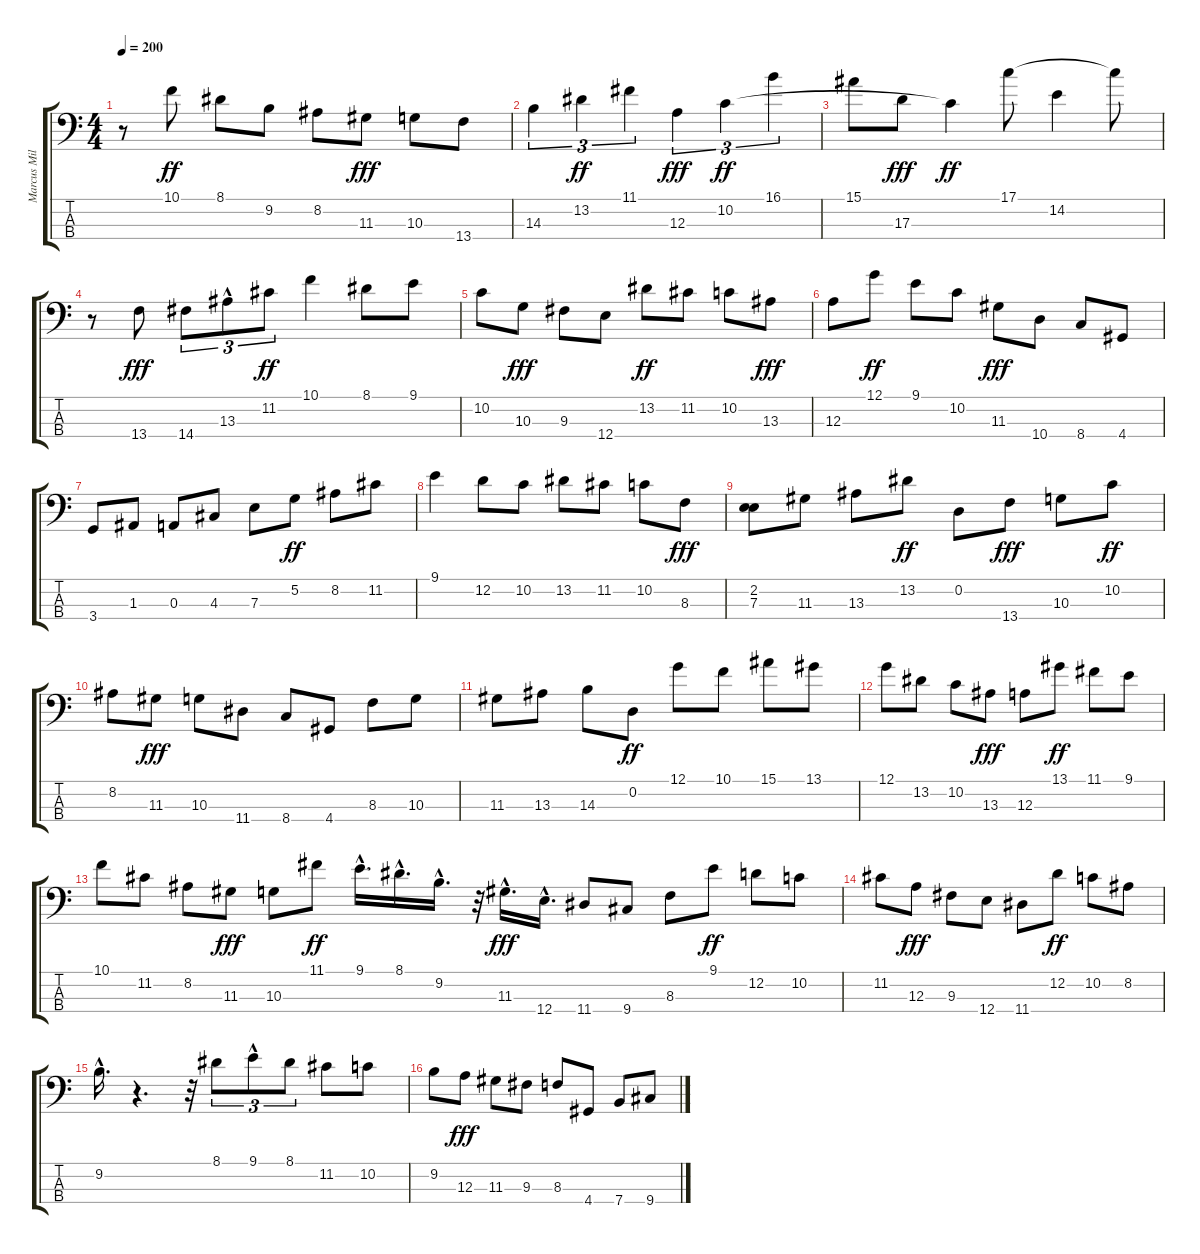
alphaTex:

\track ("Marcus Miller" "Marcus Mil") {instrument slapbass1}
\staff {score tabs}
\tuning (G2 D2 A1 E1) {hide}
\ts (4 4)
\tempo 200
\clef f4
\ks c
r.8{dy fff} 10.1.8{dy ff} 8.1.8 9.2.8 8.2.8 11.3.8{dy fff} 10.3.8 13.4.8 |
14.3.4{tu (3 2)} 13.2.4{tu (3 2) dy ff} 11.1.4{tu (3 2)} 12.3.4{tu (3 2) dy fff} 10.2.4{tu (3 2) dy ff} 16.1.4{tu (3 2)} |
15.1.8 17.3.8{dy fff} 10.2{t}.4{dy ff} 17.1.8 14.2.4 17.1{t}.8 |
r.8 13.4.8{dy fff} 14.4.8{tu (3 2)} 13.3{hac}.8{tu (3 2)} 11.2.8{tu (3 2) dy ff} 10.1.4 8.1.8 9.1.8 |
10.2.8 10.3.8{dy fff} 9.3.8 12.4.8 13.2.8{dy ff} 11.2.8 10.2.8 13.3.8{dy fff} |
12.3.8 12.1.8{dy ff} 9.1.8 10.2.8 11.3.8{dy fff} 10.4.8 8.4.8 4.4.8 |
3.4.8 1.3.8 0.3.8 4.3.8 7.3.8 5.2.8{dy ff} 8.2.8 11.2.8 |
9.1.4 12.2.8 10.2.8 13.2.8 11.2.8 10.2.8 8.3.8{dy fff} |
(2.2 7.3).8 11.3.8 13.3.8 13.2.8{dy ff} 0.2.8 13.4.8{dy fff} 10.3.8 10.2.8{dy ff} |
8.2.8 11.3.8{dy fff} 10.3.8 11.4.8 8.4.8 4.4.8 8.3.8 10.3.8 |
11.3.8 13.3.8 14.3.8 0.2.8{dy ff} 12.1.8 10.1.8 15.1.8 13.1.8 |
12.1.8 13.2.8 10.2.8 13.3.8{dy fff} 12.3.8 13.1.8{dy ff} 11.1.8 9.1.8 |
10.1.8 11.2.8 8.2.8 11.3.8{dy fff} 10.3.8 11.1.8{dy ff} 9.1{hac}.16{d} 8.1{hac}.16{d} 9.2{hac}.16{d} r.32 11.3{hac}.16{d dy fff} 12.4{hac}.16{d} 11.4.8 9.4.8 8.3.8 9.1.8{dy ff} 12.2.8 10.2.8 |
11.2.8 12.3.8{dy fff} 9.3.8 12.4.8 11.4.8 12.2.8{dy ff} 10.2.8 8.2.8 |
9.2{hac}.16{d} r.4{d} r.32 8.1.8{tu (3 2)} 9.1{hac}.8{tu (3 2)} 8.1.8{tu (3 2)} 11.2.8 10.2.8 |
9.2.8 12.3.8{dy fff} 11.3.8 9.3.8 8.3.8 4.4.8 7.4.8 9.4.8
